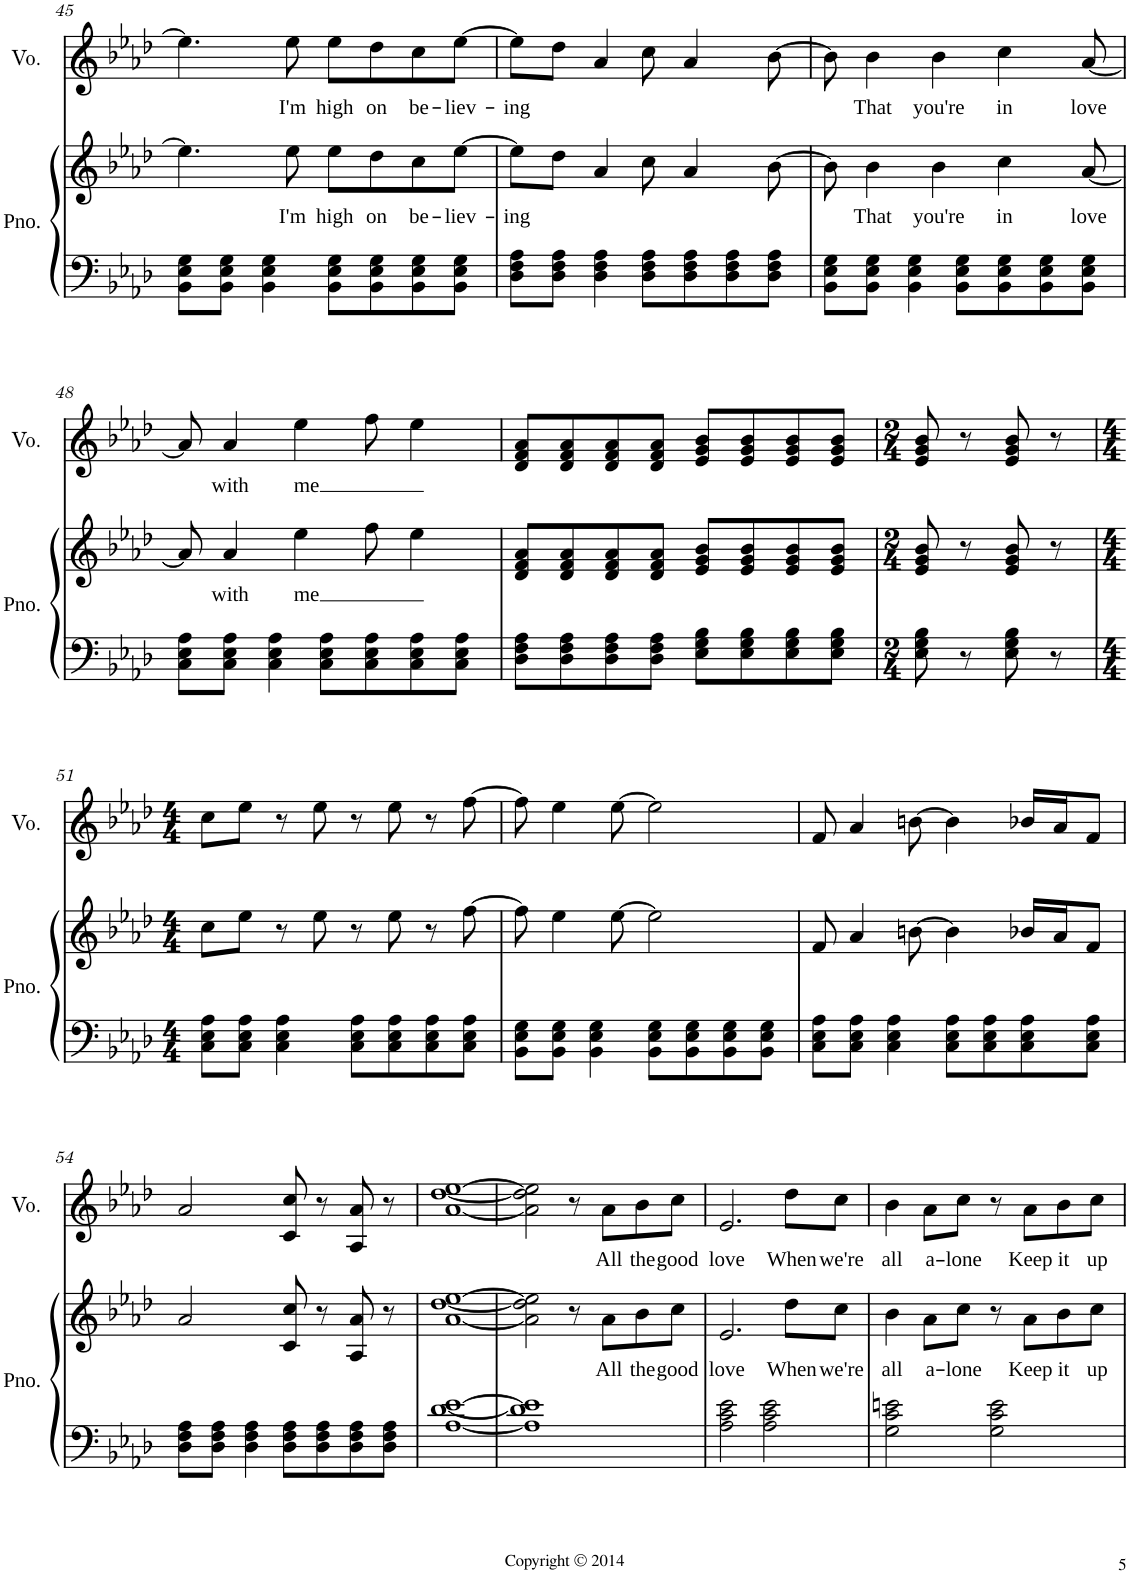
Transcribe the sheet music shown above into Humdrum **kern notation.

**kern	**kern	**text	**kern	**text
*part2	*part2	*part2	*part1	*part1
*staff3	*staff2	*staff2	*staff1	*staff1
*I"Piano	*	*	*I"Voice	*
*I'Pno.	*	*	*I'Vo.	*
!!LO:PB:g=z
*clefF4	*clefG2	*	*clefG2	*
*k[b-e-a-d-]	*k[b-e-a-d-]	*	*k[b-e-a-d-]	*
*M4/4	*M4/4	*	*M4/4	*
=45	=45	=45	=45	=45
8BB-\ 8E-\ 8G\L	4.ee-\]	.	4.ee-\]	.
8BB-\ 8E-\ 8G\J	.	.	.	.
4BB-\ 4E-\ 4G\	.	.	.	.
!	!	!LO:LY:b	!	!LO:LY:b
.	8ee-\	I'm	8ee-\	I'm
!	!	!LO:LY:b	!	!LO:LY:b
8BB-\ 8E-\ 8G\L	8ee-\L	high	8ee-\L	high
!	!	!LO:LY:b	!	!LO:LY:b
8BB-\ 8E-\ 8G\	8dd-\	on	8dd-\	on
!	!	!LO:LY:b	!	!LO:LY:b
8BB-\ 8E-\ 8G\	8cc\	be-	8cc\	be-
!	!	!LO:LY:b	!	!LO:LY:b
8BB-\ 8E-\ 8G\J	[8ee-\J	-liev-	[8ee-\J	-liev-
=46	=46	=46	=46	=46
!	!	!LO:LY:b	!	!LO:LY:b
8D-\ 8F\ 8A-\L	8ee-\L]	-ing	8ee-\L]	-ing
8D-\ 8F\ 8A-\J	8dd-\J	.	8dd-\J	.
4D-\ 4F\ 4A-\	4a-/	.	4a-/	.
8D-\ 8F\ 8A-\L	8cc\	.	8cc\	.
8D-\ 8F\ 8A-\	4a-/	.	4a-/	.
8D-\ 8F\ 8A-\	.	.	.	.
8D-\ 8F\ 8A-\J	[8b-\	.	[8b-\	.
=47	=47	=47	=47	=47
8BB-\ 8E-\ 8G\L	8b-\]	.	8b-\]	.
!	!	!LO:LY:b	!	!LO:LY:b
8BB-\ 8E-\ 8G\J	4b-\	That	4b-\	That
4BB-\ 4E-\ 4G\	.	.	.	.
!	!	!LO:LY:b	!	!LO:LY:b
.	4b-\	you're	4b-\	you're
8BB-\ 8E-\ 8G\L	.	.	.	.
!	!	!LO:LY:b	!	!LO:LY:b
8BB-\ 8E-\ 8G\	4cc\	in	4cc\	in
8BB-\ 8E-\ 8G\	.	.	.	.
!	!	!LO:LY:b	!	!LO:LY:b
8BB-\ 8E-\ 8G\J	[8a-/	love	[8a-/	love
!!LO:LB:g=z
=48	=48	=48	=48	=48
8C\ 8E-\ 8A-\L	8a-/]	.	8a-/]	.
!	!	!LO:LY:b	!	!LO:LY:b
8C\ 8E-\ 8A-\J	4a-/	with	4a-/	with
4C\ 4E-\ 4A-\	.	.	.	.
!	!	!LO:LY:b	!	!LO:LY:b
.	4ee-\	me	4ee-\	me
8C\ 8E-\ 8A-\L	.	.	.	.
8C\ 8E-\ 8A-\	8ff\	.	8ff\	.
8C\ 8E-\ 8A-\	4ee-\	.	4ee-\	.
8C\ 8E-\ 8A-\J	.	.	.	.
=49	=49	=49	=49	=49
8D-\ 8F\ 8A-\L	8d-/ 8f/ 8a-/L	.	8d-/ 8f/ 8a-/L	.
8D-\ 8F\ 8A-\	8d-/ 8f/ 8a-/	.	8d-/ 8f/ 8a-/	.
8D-\ 8F\ 8A-\	8d-/ 8f/ 8a-/	.	8d-/ 8f/ 8a-/	.
8D-\ 8F\ 8A-\J	8d-/ 8f/ 8a-/J	.	8d-/ 8f/ 8a-/J	.
8E-\ 8G\ 8B-\L	8e-/ 8g/ 8b-/L	.	8e-/ 8g/ 8b-/L	.
8E-\ 8G\ 8B-\	8e-/ 8g/ 8b-/	.	8e-/ 8g/ 8b-/	.
8E-\ 8G\ 8B-\	8e-/ 8g/ 8b-/	.	8e-/ 8g/ 8b-/	.
8E-\ 8G\ 8B-\J	8e-/ 8g/ 8b-/J	.	8e-/ 8g/ 8b-/J	.
=50	=50	=50	=50	=50
*M2/4	*M2/4	*	*M2/4	*
8E-\ 8G\ 8B-\	8e-/ 8g/ 8b-/	.	8e-/ 8g/ 8b-/	.
8r	8r	.	8r	.
8E-\ 8G\ 8B-\	8e-/ 8g/ 8b-/	.	8e-/ 8g/ 8b-/	.
8r	8r	.	8r	.
!!LO:LB:g=z
=51	=51	=51	=51	=51
*M4/4	*M4/4	*	*M4/4	*
8C\ 8E-\ 8A-\L	8cc\L	.	8cc\L	.
8C\ 8E-\ 8A-\J	8ee-\J	.	8ee-\J	.
4C\ 4E-\ 4A-\	8r	.	8r	.
.	8ee-\	.	8ee-\	.
8C\ 8E-\ 8A-\L	8r	.	8r	.
8C\ 8E-\ 8A-\	8ee-\	.	8ee-\	.
8C\ 8E-\ 8A-\	8r	.	8r	.
8C\ 8E-\ 8A-\J	[8ff\	.	[8ff\	.
=52	=52	=52	=52	=52
8BB-\ 8E-\ 8G\L	8ff\]	.	8ff\]	.
8BB-\ 8E-\ 8G\J	4ee-\	.	4ee-\	.
4BB-\ 4E-\ 4G\	.	.	.	.
.	[8ee-\	.	[8ee-\	.
8BB-\ 8E-\ 8G\L	2ee-\]	.	2ee-\]	.
8BB-\ 8E-\ 8G\	.	.	.	.
8BB-\ 8E-\ 8G\	.	.	.	.
8BB-\ 8E-\ 8G\J	.	.	.	.
=53	=53	=53	=53	=53
8C\ 8E-\ 8A-\L	8f/	.	8f/	.
8C\ 8E-\ 8A-\J	4a-/	.	4a-/	.
4C\ 4E-\ 4A-\	.	.	.	.
.	[8bn\	.	[8bn\	.
8C\ 8E-\ 8A-\L	4b\]	.	4b\]	.
8C\ 8E-\ 8A-\	.	.	.	.
8C\ 8E-\ 8A-\	16b-X/LL	.	16b-X/LL	.
.	16a-/J	.	16a-/J	.
8C\ 8E-\ 8A-\J	8f/J	.	8f/J	.
!!LO:LB:g=z
=54	=54	=54	=54	=54
8D-\ 8F\ 8A-\L	2a-/	.	2a-/	.
8D-\ 8F\ 8A-\J	.	.	.	.
4D-\ 4F\ 4A-\	.	.	.	.
8D-\ 8F\ 8A-\L	8c/ 8cc/	.	8c/ 8cc/	.
8D-\ 8F\ 8A-\	8r	.	8r	.
8D-\ 8F\ 8A-\	8A-/ 8a-/	.	8A-/ 8a-/	.
8D-\ 8F\ 8A-\J	8r	.	8r	.
=55	=55	=55	=55	=55
[1A- [1d- [1e-	[1a- [1dd- [1ee-	.	[1a- [1dd- [1ee-	.
=56	=56	=56	=56	=56
1A-] 1d-] 1e-]	2a-\] 2dd-\] 2ee-\]	.	2a-\] 2dd-\] 2ee-\]	.
.	8r	.	8r	.
!	!	!LO:LY:b	!	!LO:LY:b
.	8a-\L	All	8a-\L	All
!	!	!LO:LY:b	!	!LO:LY:b
.	8b-\	the	8b-\	the
!	!	!LO:LY:b	!	!LO:LY:b
.	8cc\J	good	8cc\J	good
=57	=57	=57	=57	=57
!	!	!LO:LY:b	!	!LO:LY:b
2A-\ 2c\ 2e-\	2.e-/	love	2.e-/	love
2A-\ 2c\ 2e-\	.	.	.	.
!	!	!LO:LY:b	!	!LO:LY:b
.	8dd-\L	When	8dd-\L	When
!	!	!LO:LY:b	!	!LO:LY:b
.	8cc\J	we're	8cc\J	we're
=58	=58	=58	=58	=58
!	!	!LO:LY:b	!	!LO:LY:b
2G\ 2c\ 2en\	4b-\	all	4b-\	all
!	!	!LO:LY:b	!	!LO:LY:b
.	8a-\L	a-	8a-\L	a-
!	!	!LO:LY:b	!	!LO:LY:b
.	8cc\J	-lone	8cc\J	-lone
2G\ 2c\ 2e\	8r	.	8r	.
!	!	!LO:LY:b	!	!LO:LY:b
.	8a-\L	Keep	8a-\L	Keep
!	!	!LO:LY:b	!	!LO:LY:b
.	8b-\	it	8b-\	it
!	!	!LO:LY:b	!	!LO:LY:b
.	8cc\J	up	8cc\J	up
=	=	=	=	=
*-	*-	*-	*-	*-
